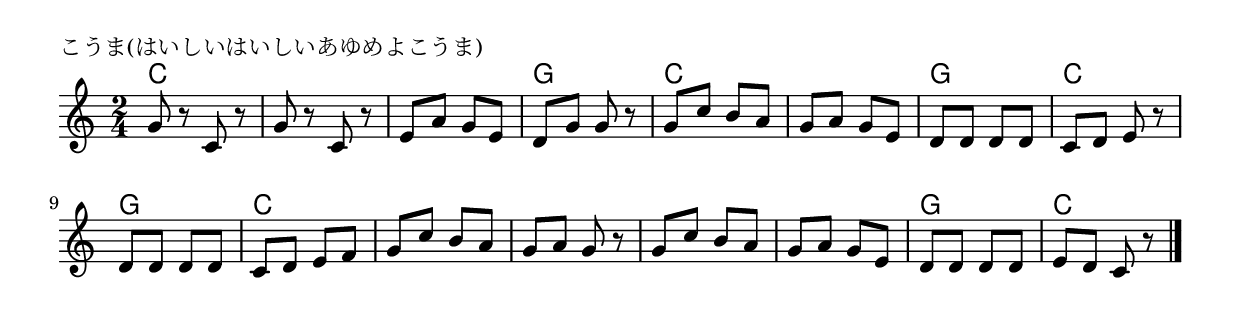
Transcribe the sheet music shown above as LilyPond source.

\version "2.18.2"

% こうま(はいしいはいしいあゆめよこうま)
% \index{こうま@こうま(はいしいはいしいあゆめよこうま)}
\header {
piece = "こうま(はいしいはいしいあゆめよこうま)"
}

melody =
\relative c'' {
\key c \major
\time 2/4
\set Score.tempoHideNote = ##t
\tempo 4=70
\numericTimeSignature

g8 r c, r |
g' r c, r |
e a g e |
d g g r |
g c b a |
g a g e |
d d d d |
c d e r |
\break
d  d d d |
c d e f |
g c b a |
g a g r |
g c b a |
g a g e |
d d d d |
e d c r |



\bar "|."
}
\score {
<<
\chords {
\set noChordSymbol = ""
\set chordChanges=##t
%
c4 c c c c c g g 
c c c c g g c c 
g g c c c c c c
c c c c g g c c


}
\new Staff {\melody}
>>
\layout {
line-width = #190
indent = 0\mm
}
\midi {}
}